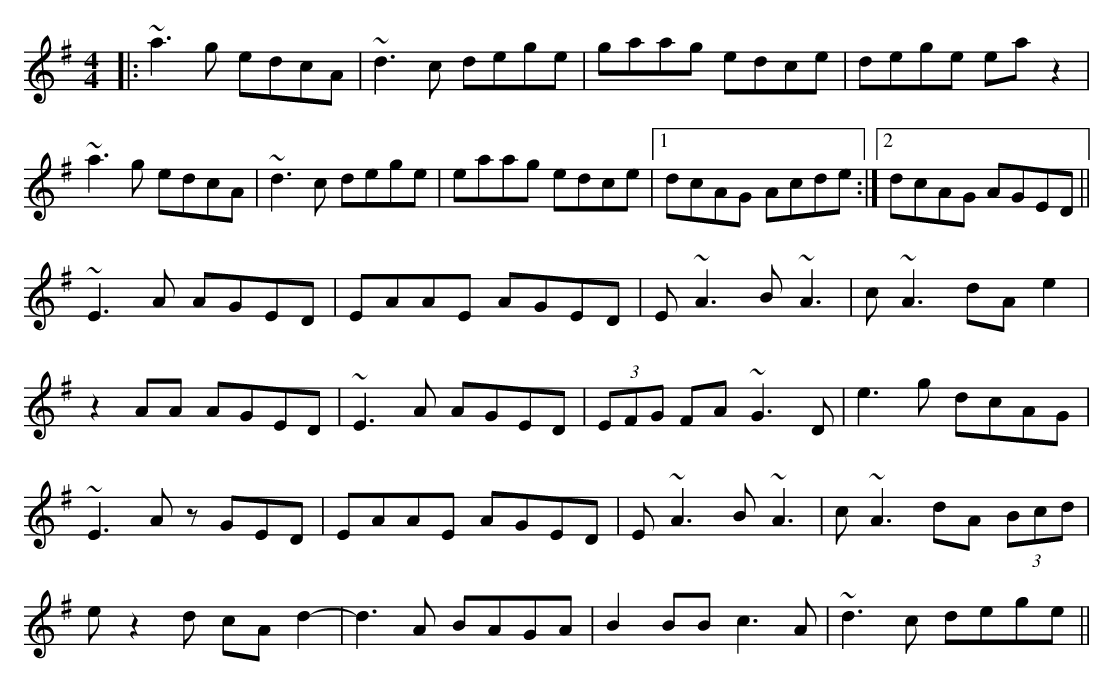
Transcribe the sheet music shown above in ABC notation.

X:1
M:4/4
K:Ador
|:~a3g edcA|~d3c dege|gaag edce|dege ea z2|
~a3g edcA|~d3c dege|eaag edce|1 dcAG Acde:|2 dcAG AGED||
~E3A AGED|EAAE AGED|E~A3 B ~A3|c ~A3 dAe2|
z2 AA AGED|~E3A AGED|(3EFG FA ~G3D|e3g dcAG|
~E3A zGED|EAAE AGED|E~A3 B ~A3|c ~A3 dA (3Bcd|
e z2d cA d2-|d3A BAGA|B2BB c3A|~d3c dege||
